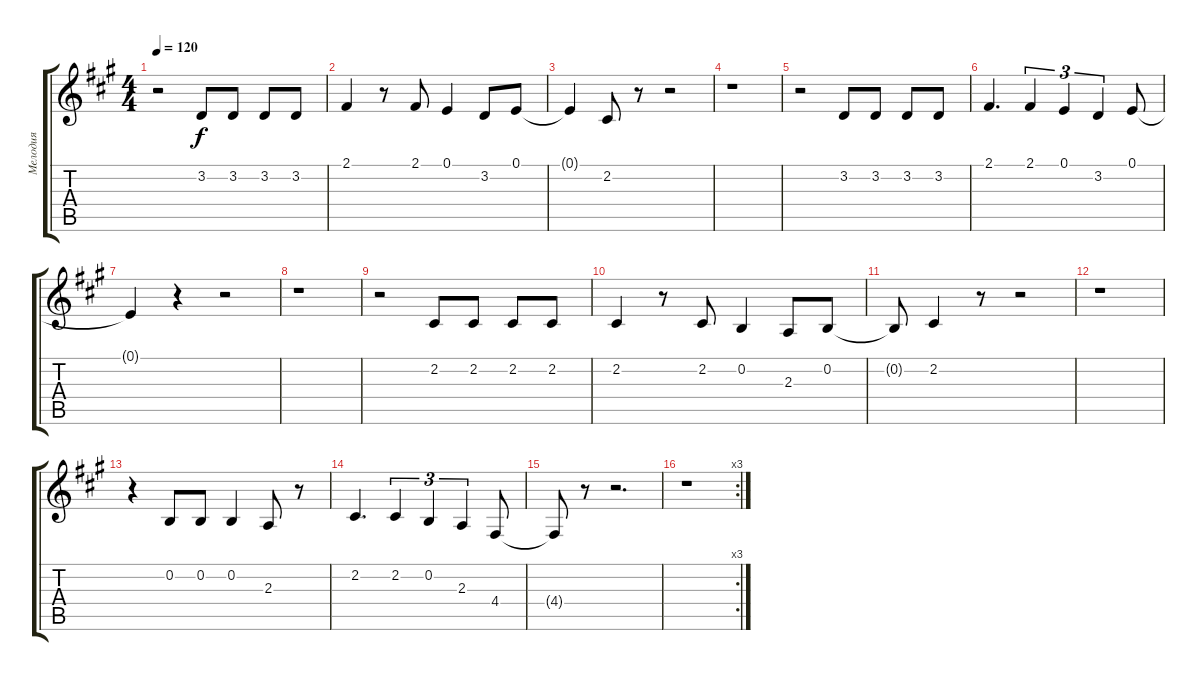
\track ("Мелодия" "Мелодия") {instrument blownbottle}
\staff {score tabs}
\tuning (E4 B3 G3 D3 A2 E2) {hide}
\ts (4 4)
\tempo 120
\clef g2
\ks a
r.2{dy f} 3.2.8 3.2.8 3.2.8 3.2.8 |
2.1.4 r.8 2.1.8 0.1.4 3.2.8 0.1.8 |
0.1{t}.4 2.2.8 r.8 r.2 |
r.1 |
r.2 3.2.8 3.2.8 3.2.8 3.2.8 |
2.1.4{d} 2.1.4{tu (3 2)} 0.1.4{tu (3 2)} 3.2.4{tu (3 2)} 0.1.8 |
0.1{t}.4 r.4 r.2 |
r.1 |
r.2 2.2.8 2.2.8 2.2.8 2.2.8 |
2.2.4 r.8 2.2.8 0.2.4 2.3.8 0.2.8 |
0.2{t}.8 2.2.4 r.8 r.2 |
r.1 |
r.4 0.2.8 0.2.8 0.2.4 2.3.8 r.8 |
2.2.4{d} 2.2.4{tu (3 2)} 0.2.4{tu (3 2)} 2.3.4{tu (3 2)} 4.4.8 |
4.4{t}.8 r.8 r.2{d} |
\rc 3
r.1
